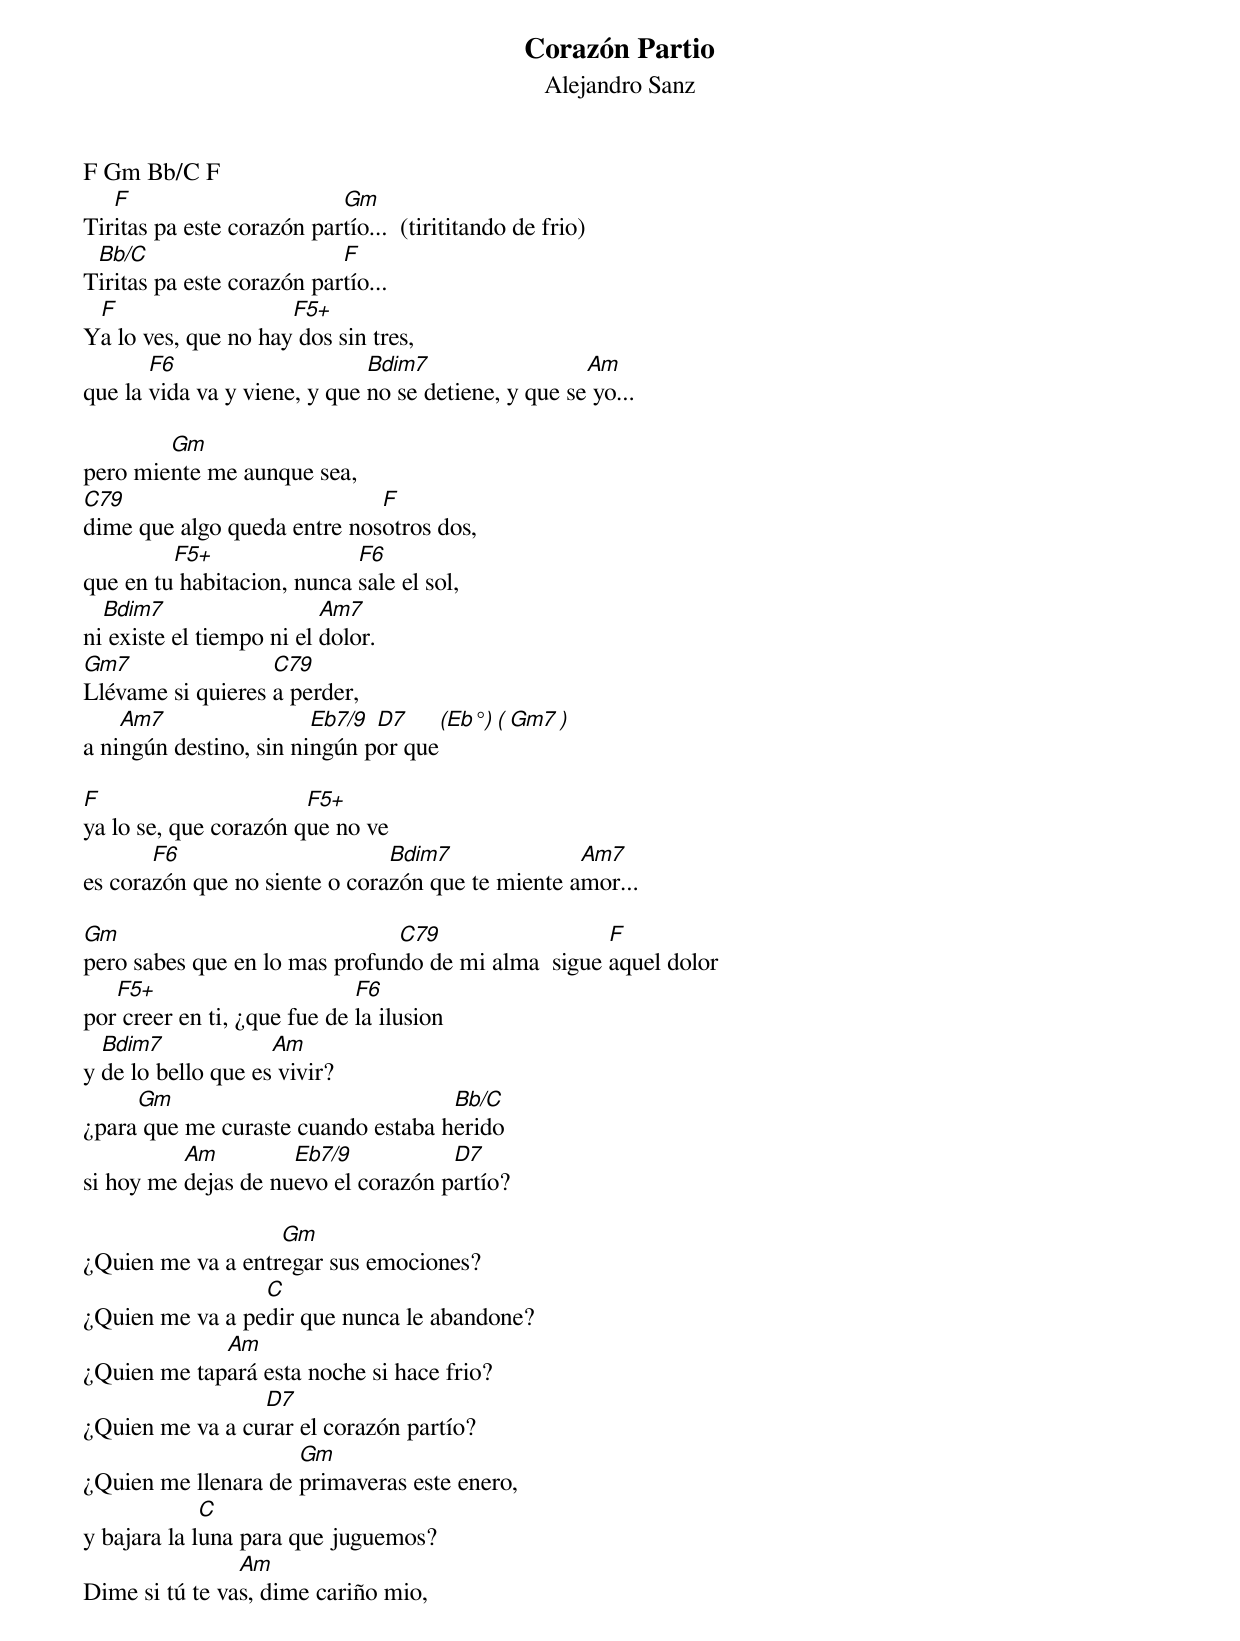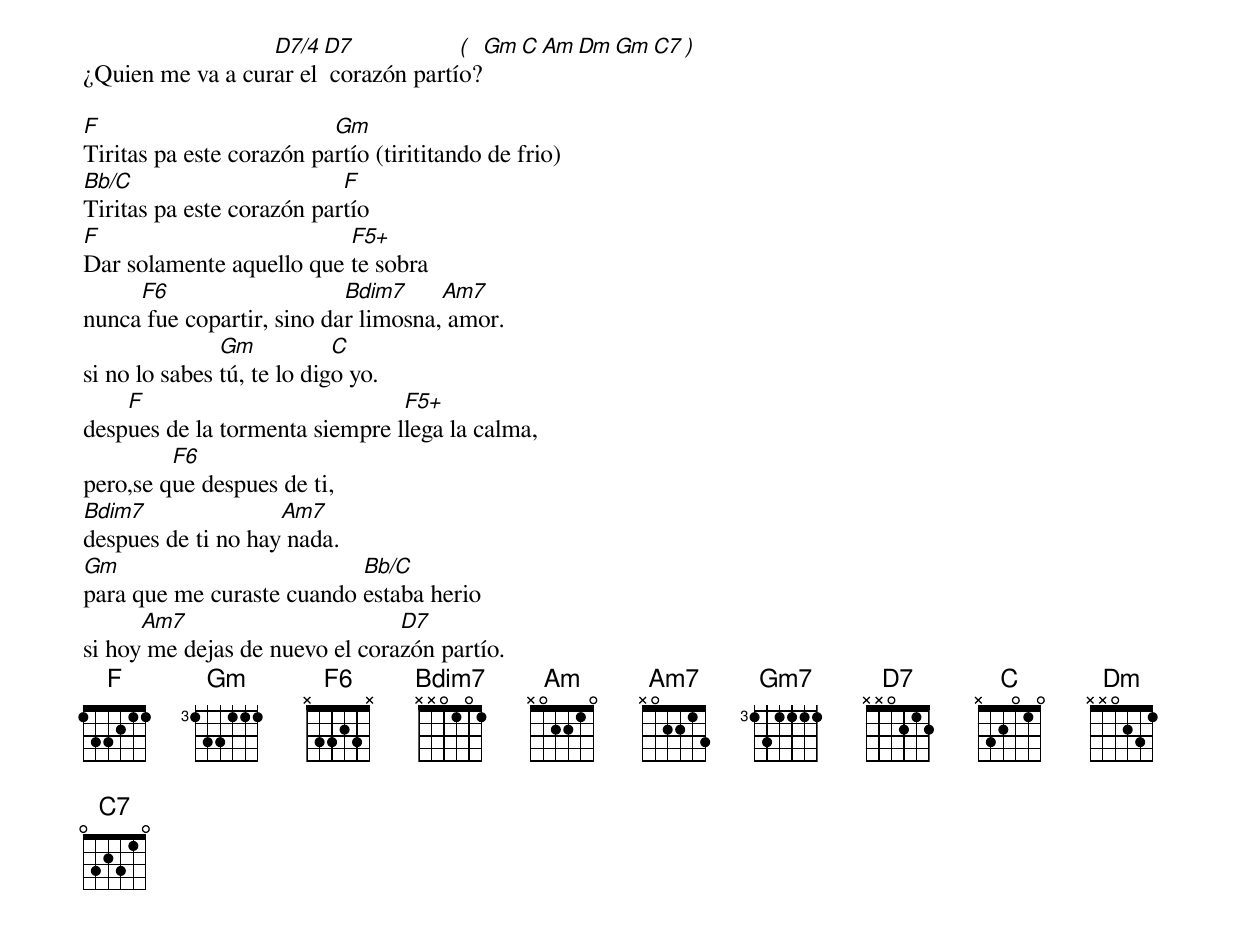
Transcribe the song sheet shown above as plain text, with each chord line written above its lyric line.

Corazón Partio
Alejandro Sanz

F Gm Bb/C F
   F                       Gm
Tiritas pa este corazón partío...  (tirititando de frio)
 Bb/C                      F
Tiritas pa este corazón partío...
 F                   F5+
Ya lo ves, que no hay dos sin tres,
       F6                     Bm7(b5)                Am
que la vida va y viene, y que no se detiene, y que se yo...

        Gm
pero miente me aunque sea,
C79                          F
dime que algo queda entre nosotros dos,
         F5+                F6
que en tu habitacion, nunca sale el sol,
  Bm7(b5)                 Am7
ni existe el tiempo ni el dolor.
Gm7                C79
Llévame si quieres a perder,
    Am7                 Eb7/9 D7      (Eb°) ( Gm7 )
a ningún destino, sin ningún por que

F                      F5+
ya lo se, que corazón que no ve
       F6                      Bm7(b5)            Am7
es corazón que no siente o corazón que te miente amor...

Gm                             C79                  F
pero sabes que en lo mas profundo de mi alma  sigue aquel dolor
   F5+                       F6
por creer en ti, ¿que fue de la ilusion
  Bm7(b5)           Am
y de lo bello que es vivir?
     Gm                             Bb/C
¿para que me curaste cuando estaba herido
          Am         Eb7/9           D7
si hoy me dejas de nuevo el corazón partío?

                   Gm
¿Quien me va a entregar sus emociones?
                 C
¿Quien me va a pedir que nunca le abandone?
             Am
¿Quien me tapará esta noche si hace frio?
                 D7
¿Quien me va a curar el corazón partío?
                     Gm
¿Quien me llenara de primaveras este enero,
             C
y bajara la luna para que juguemos?
                Am
Dime si tú te vas, dime cariño mio,
                  D7/4 D7            ( Gm  C  Am  Dm  Gm C7 )
¿Quien me va a curar el corazón partío?

F                         Gm
Tiritas pa este corazón partío (tirititando de frio)
Bb/C                       F
Tiritas pa este corazón partío
F                         F5+
Dar solamente aquello que te sobra
     F6                    Bm7(b5)   Am7
nunca fue copartir, sino dar limosna, amor.
               Gm           C
si no lo sabes tú, te lo digo yo.
    F                           F5+
despues de la tormenta siempre llega la calma,
         F6
pero,se que despues de ti,
Bm7(b5)             Am7
despues de ti no hay nada.
Gm                         Bb/C
para que me curaste cuando estaba herio
      Am7                       D7
si hoy me dejas de nuevo el corazón partío.
